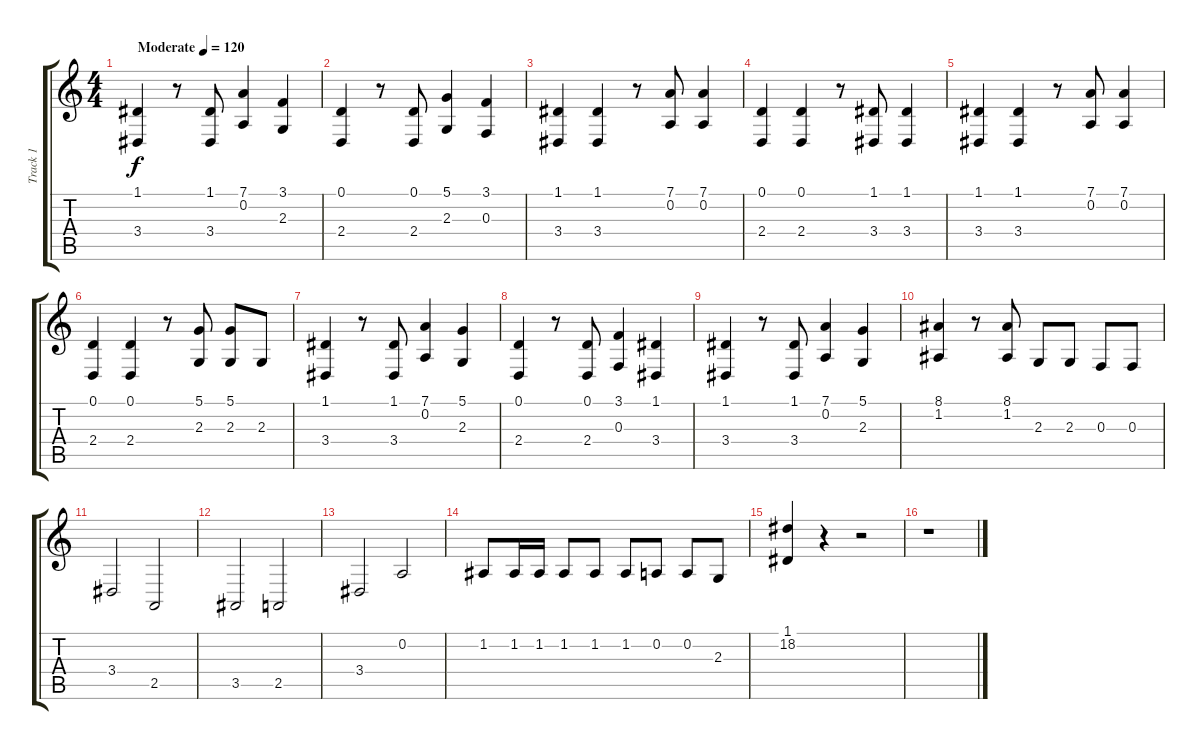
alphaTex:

\track ("Track 1" "Track 1") {instrument acousticgrandpiano}
\staff {score tabs}
\tuning (D4 A3 F3 C3 G2 D2) {hide}
\ts (4 4)
\tempo (120 "Moderate")
\clef g2
\ks c
(1.1 3.4).4{dy f instrument acousticgrandpiano} r.8 (1.1 3.4).8 (7.1 0.2).4 (3.1 2.3).4 |
(0.1 2.4).4 r.8 (0.1 2.4).8 (5.1 2.3).4 (3.1 0.3).4 |
(1.1 3.4).4 (1.1 3.4).4 r.8 (7.1 0.2).8 (7.1 0.2).4 |
(0.1 2.4).4 (0.1 2.4).4 r.8 (1.1 3.4).8 (1.1 3.4).4 |
(1.1 3.4).4 (1.1 3.4).4 r.8 (7.1 0.2).8 (7.1 0.2).4 |
(0.1 2.4).4 (0.1 2.4).4 r.8 (5.1 2.3).8 (5.1 2.3).8 2.3.8 |
(1.1 3.4).4 r.8 (1.1 3.4).8 (7.1 0.2).4 (5.1 2.3).4 |
(0.1 2.4).4 r.8 (0.1 2.4).8 (3.1 0.3).4 (1.1 3.4).4 |
(1.1 3.4).4 r.8 (1.1 3.4).8 (7.1 0.2).4 (5.1 2.3).4 |
(8.1 1.2).4 r.8 (8.1 1.2).8 2.3.8 2.3.8 0.3.8 0.3.8 |
3.4.2 2.5.2 |
3.5.2 2.5.2 |
3.4.2 0.2.2 |
1.2.8 1.2.16 1.2.16 1.2.8 1.2.8 1.2.8 0.2.8 0.2.8 2.3.8 |
(1.1 18.2).4 r.4 r.2 |
r.1
